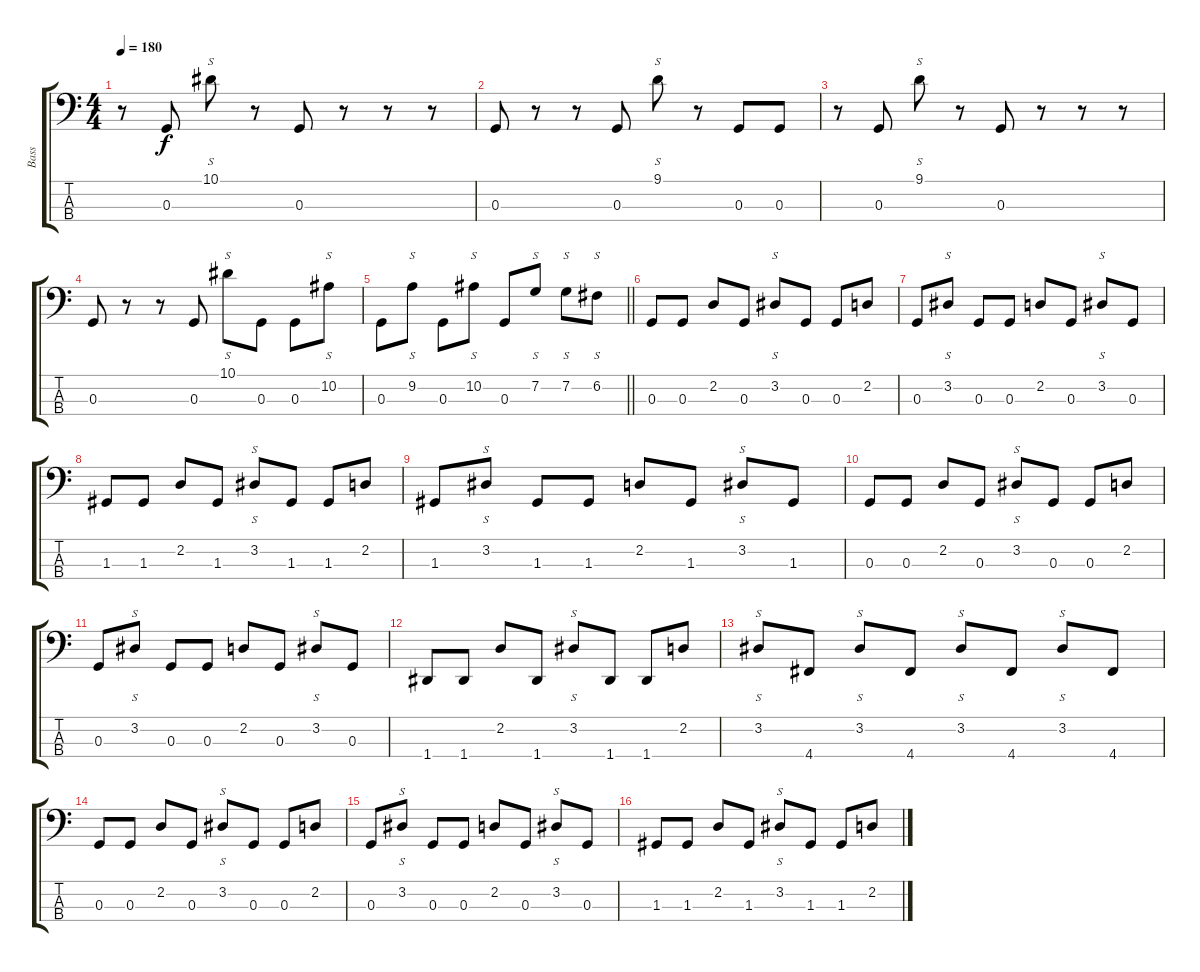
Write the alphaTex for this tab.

\track ("Bass" "Bass") {instrument electricbassfinger}
\staff {score tabs}
\tuning (F2 C2 G1 D1) {hide}
\ts (4 4)
\tempo 180
\clef f4
\ks c
r.8{dy f} 0.3.8 10.1.8{s} r.8 0.3.8 r.8 r.8 r.8 |
0.3.8 r.8 r.8 0.3.8 9.1.8{s} r.8 0.3.8 0.3.8 |
r.8 0.3.8 9.1.8{s} r.8 0.3.8 r.8 r.8 r.8 |
0.3.8 r.8 r.8 0.3.8 10.1.8{s} 0.3.8 0.3.8 10.2.8{s} |
\barLineRight lightlight
0.3.8 9.2.8{s} 0.3.8 10.2.8{s} 0.3.8 7.2.8{s} 7.2.8{s} 6.2.8{s} |
\section ("" "")
0.3.8 0.3.8 2.2.8 0.3.8 3.2.8{s} 0.3.8 0.3.8 2.2.8 |
0.3.8 3.2.8{s} 0.3.8 0.3.8 2.2.8 0.3.8 3.2.8{s} 0.3.8 |
1.3.8 1.3.8 2.2.8 1.3.8 3.2.8{s} 1.3.8 1.3.8 2.2.8 |
1.3.8 3.2.8{s} 1.3.8 1.3.8 2.2.8 1.3.8 3.2.8{s} 1.3.8 |
0.3.8 0.3.8 2.2.8 0.3.8 3.2.8{s} 0.3.8 0.3.8 2.2.8 |
0.3.8 3.2.8{s} 0.3.8 0.3.8 2.2.8 0.3.8 3.2.8{s} 0.3.8 |
1.4.8 1.4.8 2.2.8 1.4.8 3.2.8{s} 1.4.8 1.4.8 2.2.8 |
3.2.8{s} 4.4.8 3.2.8{s} 4.4.8 3.2.8{s} 4.4.8 3.2.8{s} 4.4.8 |
0.3.8 0.3.8 2.2.8 0.3.8 3.2.8{s} 0.3.8 0.3.8 2.2.8 |
0.3.8 3.2.8{s} 0.3.8 0.3.8 2.2.8 0.3.8 3.2.8{s} 0.3.8 |
1.3.8 1.3.8 2.2.8 1.3.8 3.2.8{s} 1.3.8 1.3.8 2.2.8
